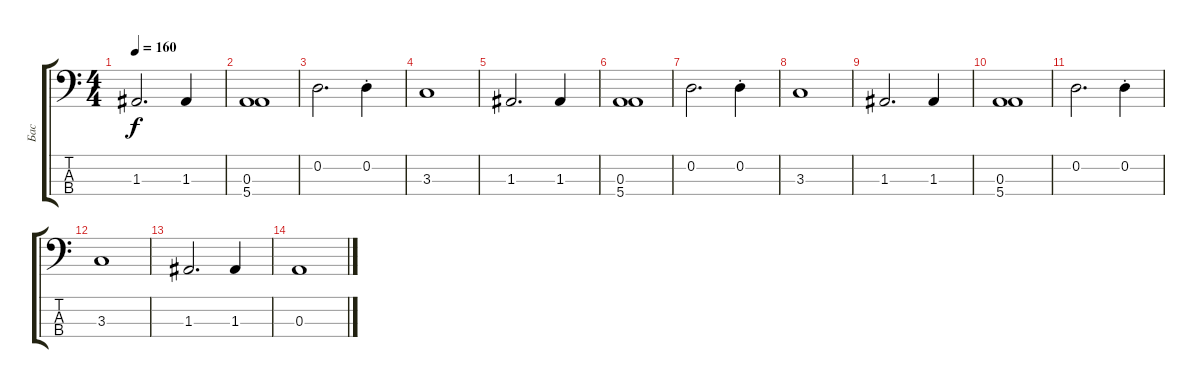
\track ("Бас" "Бас") {instrument electricbasspick}
\staff {score tabs}
\tuning (G2 D2 A1 E1) {hide}
\ts (4 4)
\tempo 160
\clef f4
\ks c
1.3.2{d dy f} 1.3.4 |
(0.3 5.4).1 |
0.2.2{d} 0.2{st}.4 |
3.3.1 |
1.3.2{d} 1.3.4 |
(0.3 5.4).1 |
0.2.2{d} 0.2{st}.4 |
3.3.1 |
1.3.2{d} 1.3.4 |
(0.3 5.4).1 |
0.2.2{d} 0.2{st}.4 |
3.3.1 |
1.3.2{d} 1.3.4 |
0.3.1
